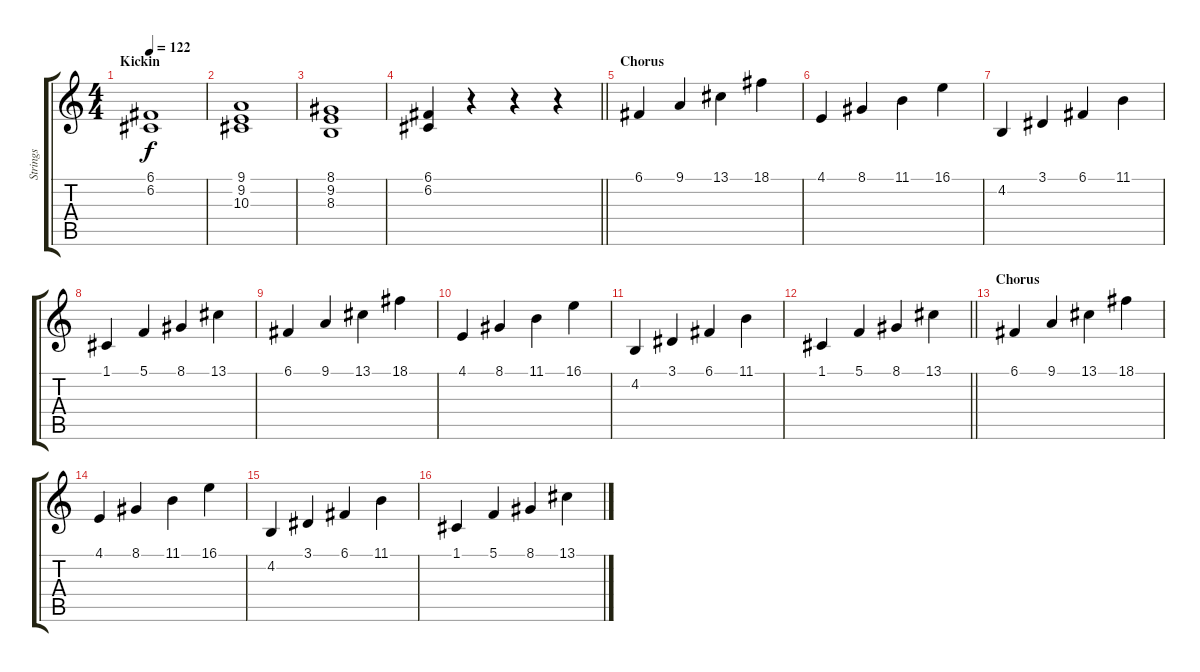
\track ("Strings" "Strings") {instrument stringensemble1}
\staff {score tabs}
\tuning (C4 G3 Eb3 Bb2 F2 C2) {hide}
\ts (4 4)
\section ("" "Kickin")
\tempo 122
\clef g2
\ks c
(6.1 6.2).1{dy f} |
(9.1 9.2 10.3).1 |
(8.1 9.2 8.3).1 |
\barLineRight lightlight
(6.1 6.2).4 r.4 r.4 r.4 |
\section ("" "Chorus")
6.1.4 9.1.4 13.1.4 18.1.4 |
4.1.4 8.1.4 11.1.4 16.1.4 |
4.2.4 3.1.4 6.1.4 11.1.4 |
1.1.4 5.1.4 8.1.4 13.1.4 |
6.1.4 9.1.4 13.1.4 18.1.4 |
4.1.4 8.1.4 11.1.4 16.1.4 |
4.2.4 3.1.4 6.1.4 11.1.4 |
\barLineRight lightlight
1.1.4 5.1.4 8.1.4 13.1.4 |
\section ("" "Chorus")
6.1.4 9.1.4 13.1.4 18.1.4 |
4.1.4 8.1.4 11.1.4 16.1.4 |
4.2.4 3.1.4 6.1.4 11.1.4 |
1.1.4 5.1.4 8.1.4 13.1.4
